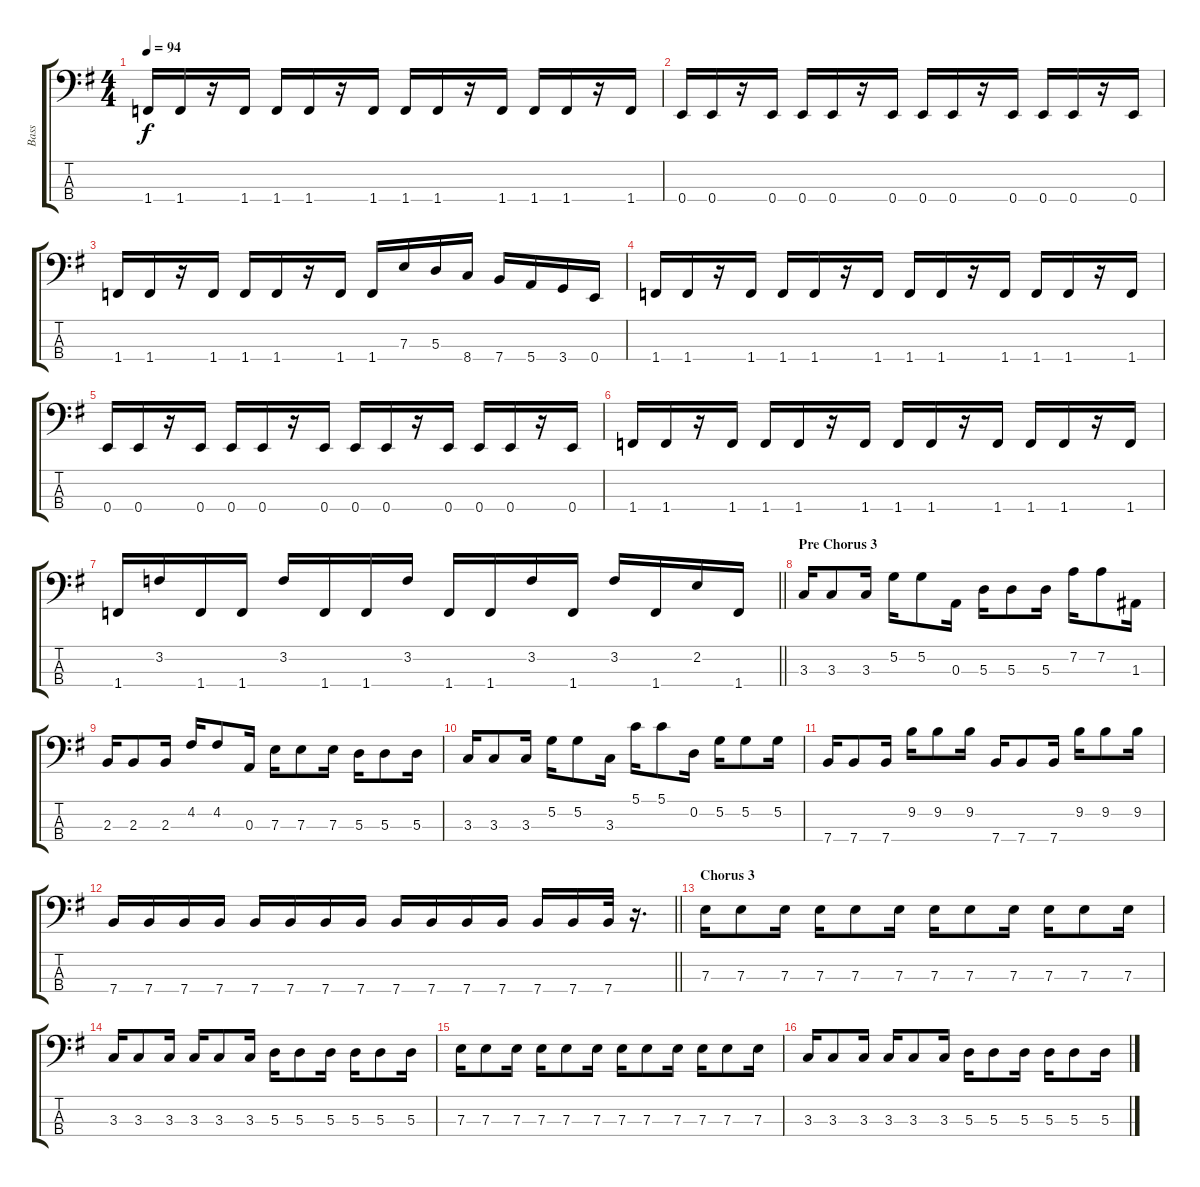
\track ("Bass" "Bass") {instrument electricbassfinger}
\staff {score tabs}
\tuning (G2 D2 A1 E1) {hide}
\ts (4 4)
\tempo 94
\clef f4
\ks g
1.4.16{dy f} 1.4.16 r.16 1.4.16 1.4.16 1.4.16 r.16 1.4.16 1.4.16 1.4.16 r.16 1.4.16 1.4.16 1.4.16 r.16 1.4.16 |
0.4.16 0.4.16 r.16 0.4.16 0.4.16 0.4.16 r.16 0.4.16 0.4.16 0.4.16 r.16 0.4.16 0.4.16 0.4.16 r.16 0.4.16 |
1.4.16 1.4.16 r.16 1.4.16 1.4.16 1.4.16 r.16 1.4.16 1.4.16 7.3.16 5.3.16 8.4.16 7.4.16 5.4.16 3.4.16 0.4.16 |
1.4.16 1.4.16 r.16 1.4.16 1.4.16 1.4.16 r.16 1.4.16 1.4.16 1.4.16 r.16 1.4.16 1.4.16 1.4.16 r.16 1.4.16 |
0.4.16 0.4.16 r.16 0.4.16 0.4.16 0.4.16 r.16 0.4.16 0.4.16 0.4.16 r.16 0.4.16 0.4.16 0.4.16 r.16 0.4.16 |
1.4.16 1.4.16 r.16 1.4.16 1.4.16 1.4.16 r.16 1.4.16 1.4.16 1.4.16 r.16 1.4.16 1.4.16 1.4.16 r.16 1.4.16 |
\barLineRight lightlight
1.4.16 3.2.16 1.4.16 1.4.16 3.2.16 1.4.16 1.4.16 3.2.16 1.4.16 1.4.16 3.2.16 1.4.16 3.2.16 1.4.16 2.2.16 1.4.16 |
\section ("" "Pre Chorus 3")
3.3.16 3.3.8 3.3.16 5.2.16 5.2.8 0.3.16 5.3.16 5.3.8 5.3.16 7.2.16 7.2.8 1.3.16 |
2.3.16 2.3.8 2.3.16 4.2.16 4.2.8 0.3.16 7.3.16 7.3.8 7.3.16 5.3.16 5.3.8 5.3.16 |
3.3.16 3.3.8 3.3.16 5.2.16 5.2.8 3.3.16 5.1.16 5.1.8 0.2.16 5.2.16 5.2.8 5.2.16 |
7.4.16 7.4.8 7.4.16 9.2.16 9.2.8 9.2.16 7.4.16 7.4.8 7.4.16 9.2.16 9.2.8 9.2.16 |
\barLineRight lightlight
7.4.16 7.4.16 7.4.16 7.4.16 7.4.16 7.4.16 7.4.16 7.4.16 7.4.16 7.4.16 7.4.16 7.4.16 7.4.16 7.4.16 7.4.32 r.16{d} |
\section ("" "Chorus 3")
7.3.16 7.3.8 7.3.16 7.3.16 7.3.8 7.3.16 7.3.16 7.3.8 7.3.16 7.3.16 7.3.8 7.3.16 |
3.3.16 3.3.8 3.3.16 3.3.16 3.3.8 3.3.16 5.3.16 5.3.8 5.3.16 5.3.16 5.3.8 5.3.16 |
7.3.16 7.3.8 7.3.16 7.3.16 7.3.8 7.3.16 7.3.16 7.3.8 7.3.16 7.3.16 7.3.8 7.3.16 |
3.3.16 3.3.8 3.3.16 3.3.16 3.3.8 3.3.16 5.3.16 5.3.8 5.3.16 5.3.16 5.3.8 5.3.16
